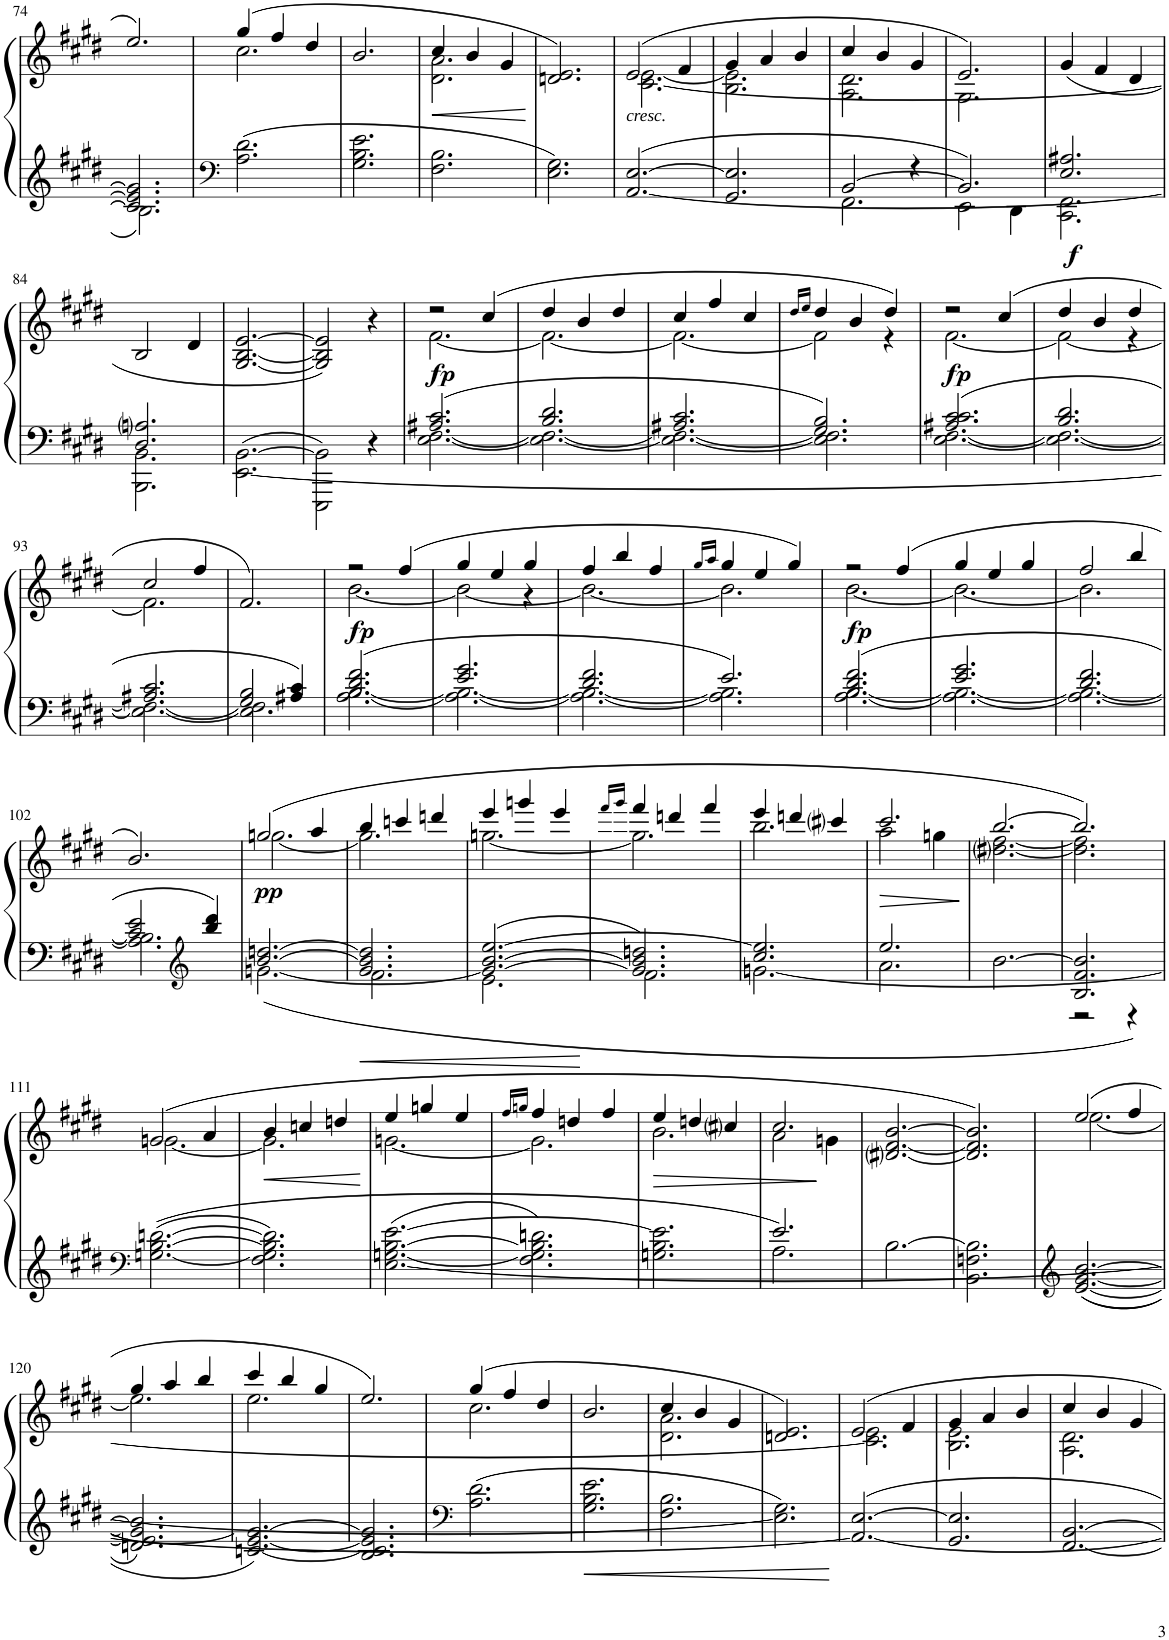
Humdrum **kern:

**kern	**kern	**dynam
*part1	*part1	*part1
*staff2	*staff1	*staff1/2
*I"Midi_1	*	*
!!LO:PB:g=z
*clefG2	*clefG2	*
*k[f#c#g#d#]	*k[f#c#g#d#]	*
*M3/4	*M3/4	*
=74	=74	=74
*^	*	*
2.c#/] 2.e/] 2.g#/]	2.B\	2.ee/	.
*v	*v	*	*
=75	=75	=75
*clefF4	*	*
*	*^	*
2.A\ 2.d#\	(4gg#/	2.cc#\	.
.	4ff#/	.	.
.	4dd#/	.	.
*	*v	*v	*
=76	=76	=76
2.G#\ 2.B\ 2.e\	2.b/	.
=77	=77	=77
!	!	!LO:HP:b
*	*^	*
2.F#\ 2.B\	4cc#/	2.d#\ 2.a\	<
.	4b/	.	.
.	4g#/	.	.
*	*v	*v	*
.	.	[
=78	=78	=78
2.E\ 2.G#\	2.dn/ 2.e/)	.
=79	=79	=79
*	*^	*
!LO:TX:a:i:t=cresc.	!	!	!
[2.AA/ [2.E/	(2e/	[2.c#\ [2.e\	.
.	4f#/	.	.
=80	=80	=80	=80
2.GG#/ 2.E/]	4g#/	2.B\ 2.e\]	.
.	4a/	.	.
.	4b/	.	.
=81	=81	=81	=81
*^	*	*	*
[2BB/	2.FF#\	4cc#/	2.A\ 2.d#\	.
.	.	4b/	.	.
4r	.	4g#/	.	.
=82	=82	=82	=82	=82
2.BB/]	2EE\	2.e/)	2.G#\	.
.	4DD#\	.	.	.
*	*	*v	*v	*
=83	=83	=83	=83
!	!	!	!LO:DY:b=2
2.E/ 2.A#X/	2.CC#\ 2.FF#\	(4g#/	f
.	.	4f#/	.
.	.	4d#/	.
!!LO:LB:g=z
=84	=84	=84	=84
2.D#/ 2.Ani/	2.BBB\ 2.BB\	2B/	.
.	.	4d#/	.
*v	*v	*	*
=85	=85	=85
[2.EE\ [2.BB\	[2.G#/ [2.B/ [2.e/	.
=86	=86	=86
2EEE\ 2BB\]	2G#/] 2B/] 2e/])	.
4r	4r	.
=87	=87	=87
*^	*^	*
!	!	!	!	!LO:DY:b
2.A#X/ 2.c#/	[2.E\ [2.F#\	2r	[2.f#\	fp
.	.	(4cc#/	.	.
=88	=88	=88	=88	=88
2.B/ 2.d#/	2.E\_ 2.F#\_	4dd#/	2.f#\_	.
.	.	4b/	.	.
.	.	4dd#/	.	.
=89	=89	=89	=89	=89
2.A#X/ 2.c#/	2.E\_ 2.F#\_	4cc#/	2.f#\_	.
.	.	4ff#/	.	.
.	.	4cc#/	.	.
=90	=90	=90	=90	=90
.	.	16qdd#/LL	.	.
.	.	16qee/JJ	.	.
2.G#/ 2.B/	2.E\] 2.F#\]	4dd#/	2f#\]	.
.	.	4b/	.	.
.	.	4dd#/)	4r	.
=91	=91	=91	=91	=91
!	!	!	!	!LO:DY:b
2.A#X/ 2.c#/ 2.c#/	[2.E\ [2.F#\	2r	[2.f#\	fp
.	.	(4cc#/	.	.
=92	=92	=92	=92	=92
2.B/ 2.d#/	2.E\_ 2.F#\_	4dd#/	2f#\_	.
.	.	4b/	.	.
.	.	4dd#/	4r	.
!!LO:LB:g=z	!!
=93	=93	=93	=93	=93
2.A#X/ 2.c#/	2.E\_ 2.F#\_	2cc#/	2.f#\]	.
.	.	4ff#/	.	.
*	*	*v	*v	*
=94	=94	=94	=94
2G#/ 2B/	2.E\] 2.F#\]	2.f#/)	.
4A#X/ 4c#/	.	.	.
=95	=95	=95	=95
*	*	*^	*
!	!	!	!	!LO:DY:b
2.B/ 2.d#/ 2.f#/	[2.A\ [2.B\	2r	[2.b\	fp
.	.	(4ff#/	.	.
=96	=96	=96	=96	=96
2.e/ 2.g#/	2.A\_ 2.B\_	4gg#/	2b\_	.
.	.	4ee/	.	.
.	.	4gg#/	4r	.
=97	=97	=97	=97	=97
2.d#/ 2.f#/	2.A\_ 2.B\_	4ff#/	2.b\_	.
.	.	4bb/	.	.
.	.	4ff#/	.	.
=98	=98	=98	=98	=98
.	.	16qgg#/LL	.	.
.	.	16qaa/JJ	.	.
2.e/	2.A\] 2.B\]	4gg#/	2.b\]	.
.	.	4ee/	.	.
.	.	4gg#/)	.	.
=99	=99	=99	=99	=99
!	!	!	!	!LO:DY:b
2.B/ 2.d#/ 2.f#/	[2.A\ [2.B\	2r	[2.b\	fp
.	.	(4ff#/	.	.
=100	=100	=100	=100	=100
2.e/ 2.g#/	2.A\_ 2.B\_	4gg#/	2.b\_	.
.	.	4ee/	.	.
.	.	4gg#/	.	.
=101	=101	=101	=101	=101
2.d#/ 2.f#/	2.A\_ 2.B\_	2ff#/	2.b\]	.
.	.	4bb/	.	.
*	*	*v	*v	*
!!LO:LB:g=z
=102	=102	=102	=102
2c#/ 2e/	2.A\] 2.B\]	2.b/)	.
*clefG2	*	*	*
4bb/ 4ddd#/	.	.	.
=103	=103	=103	=103
*	*	*^	*
!	!	!	!	!LO:DY:b
[2.b/ [2.ddn/	[2.gn\	(2ggn/	[2.gg\	pp
.	.	4aa/	.	.
=104	=104	=104	=104	=104
2.g#/ 2.b/] 2.dd/]	2.f#\	4bb/	2.gg\]	.
.	.	4cccn/	.	.
.	.	4dddn/	.	.
=105	=105	=105	=105	=105
2.g/_ [2.b/ [2.ee/	2.e\	4eee/	[2.ggn\	.
.	.	4gggn/	.	.
.	.	4eee/	.	.
=106	=106	=106	=106	=106
.	.	16qfff#/LL	.	.
.	.	16qggg#/JJ	.	.
2.g/] 2.b/] 2.ddn/	2.f#\	4fff#/	2.gg\]	.
.	.	4dddn/	.	.
.	.	4fff#/	.	.
=107	=107	=107	=107	=107
2.cc#/ 2.ee/]	[2.gn\	4eee/	2.bb\	.
.	.	4dddn/	.	.
.	.	4ccc#i/	.	.
=108	=108	=108	=108	=108
!	!	!	!	!LO:HP:b
2.ee/	2.a\	2.ccc#/	2aa\	>
.	.	.	4ggn\	.
*v	*v	*	*	*
*	*v	*v	*
.	.	]
=109	=109	=109
*	*^	*
[2.b\	[2.bb/	[2.dd#i\ [2.ff#\	.
=110	=110	=110	=110
*^	*	*	*
2.B/ 2.f#/ 2.b/]	2r	2.bb/])	2.dd#\] 2.ff#\]	.
.	4r	.	.	.
*v	*v	*	*	*
!!LO:LB:g=z	!!
=111	=111	=111	=111
*clefF4	*	*	*
[2.Gn\ [2.B\ [2.dn\	(2gn/	[2.g\	.
.	4a/	.	.
=112	=112	=112	=112
!	!	!	!LO:HP:b
2.F#\ 2.G\] 2.B\] 2.d\]	4b/	2.g\]	<
.	4ccn/	.	.
.	4ddn/	.	.
*	*v	*v	*
.	.	[
=113	=113	=113
*	*^	*
[2.E\ [2.Gn\ [2.B\ [2.e\	4ee/	[2.gn\	.
.	4ggn/	.	.
.	4ee/	.	.
=114	=114	=114	=114
.	16qff#/LL	.	.
.	16qggn/JJ	.	.
2.F#\ 2.G\] 2.B\] 2.dn\	4ff#/	2.g\]	.
.	4ddn/	.	.
.	4ff#/	.	.
=115	=115	=115	=115
!	!	!	!LO:HP:b
2.Gn\ 2.B\ 2.e\]	4ee/	2.b\	>
.	4ddn/	.	.
.	4cc#i/	.	.
=116	=116	=116	=116
*^	*	*	*
2.e/	2.A\	2.cc#/	2a\	.
.	.	.	4gn\	]
*v	*v	*	*	*
*	*v	*v	*
=117	=117	=117
[2.B\	[2.d#i/ [2.f#/ [2.b/	.
=118	=118	=118
2.BB\ 2.Fn\ 2.B\]	2.d#/] 2.f#/] 2.b/])	.
=119	=119	=119
*clefG2	*	*
*	*^	*
[2.e/ [2.g#/ [2.b/	(2ee/	[2.ee\	.
.	4ff#/	.	.
!!LO:LB:g=z	!!
=120	=120	=120	=120
2.dn/ 2.e/] 2.g#/] 2.b/]	4gg#/	2.ee\]	.
.	4aa/	.	.
.	4bb/	.	.
=121	=121	=121	=121
[2.cn/ [2.e/ 2.g/_	4ccc#/	2.ee\	.
.	4bb/	.	.
.	4gg#/	.	.
*	*v	*v	*
=122	=122	=122
2.B/ 2.c/] 2.e/] 2.g/]	2.ee/)	.
=123	=123	=123
*clefF4	*	*
*	*^	*
2.A\ 2.d#\	(4gg#/	2.cc#\	.
.	4ff#/	.	.
.	4dd#/	.	.
*	*v	*v	*
=124	=124	=124
2.G#\ 2.B\ 2.e\	2.b/	.
=125	=125	=125
*	*^	*
2.F#\ 2.B\	4cc#/	2.d#\ 2.a\	.
.	4b/	.	.
.	4g#/	.	.
*	*v	*v	*
=126	=126	=126
2.E\] 2.G#\	2.dn/ 2.e/)	.
=127	=127	=127
*	*^	*
2.AA/_ [2.E/	2e/	2.c#\] 2.e\	.
.	4f#/	.	.
=128	=128	=128	=128
2.GG#/ 2.E/]	4g#/	2.B\ 2.e\	.
.	4a/	.	.
.	4b/	.	.
=129	=129	=129	=129
[2.FF#/ [2.BB/	4cc#/	2.A\ 2.d#\	.
.	4b/	.	.
.	4g#/	.	.
*	*v	*v	*
=	=	=
*-	*-	*-
